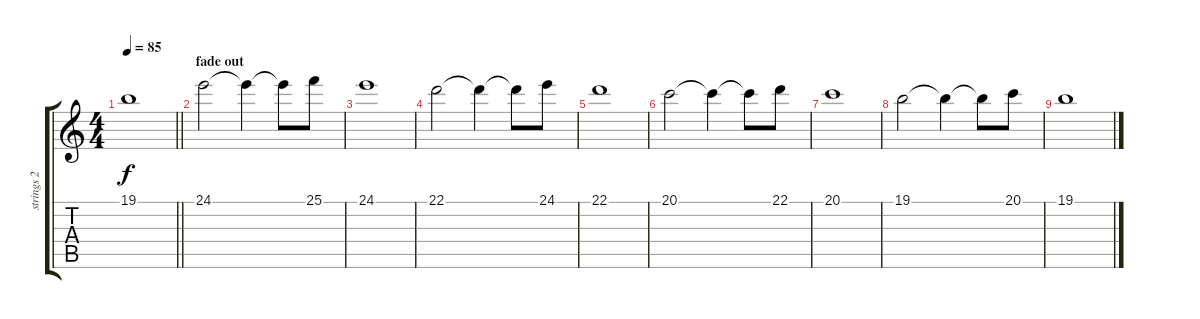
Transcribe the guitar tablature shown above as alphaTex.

\track ("strings 2" "strings 2") {instrument stringensemble2}
\staff {score tabs}
\tuning (E4 B3 G3 D3 A2 E2) {hide}
\ts (4 4)
\tempo 85
\clef g2
\barLineRight lightlight
\ks c
19.1.1{dy f} |
\section ("" "fade out")
24.1.2 24.1{t}.4 24.1{t}.8 25.1.8 |
24.1.1 |
22.1.2 22.1{t}.4 22.1{t}.8 24.1.8 |
22.1.1 |
20.1.2 20.1{t}.4 20.1{t}.8 22.1.8 |
20.1.1 |
19.1.2 19.1{t}.4 19.1{t}.8 20.1.8 |
19.1.1
